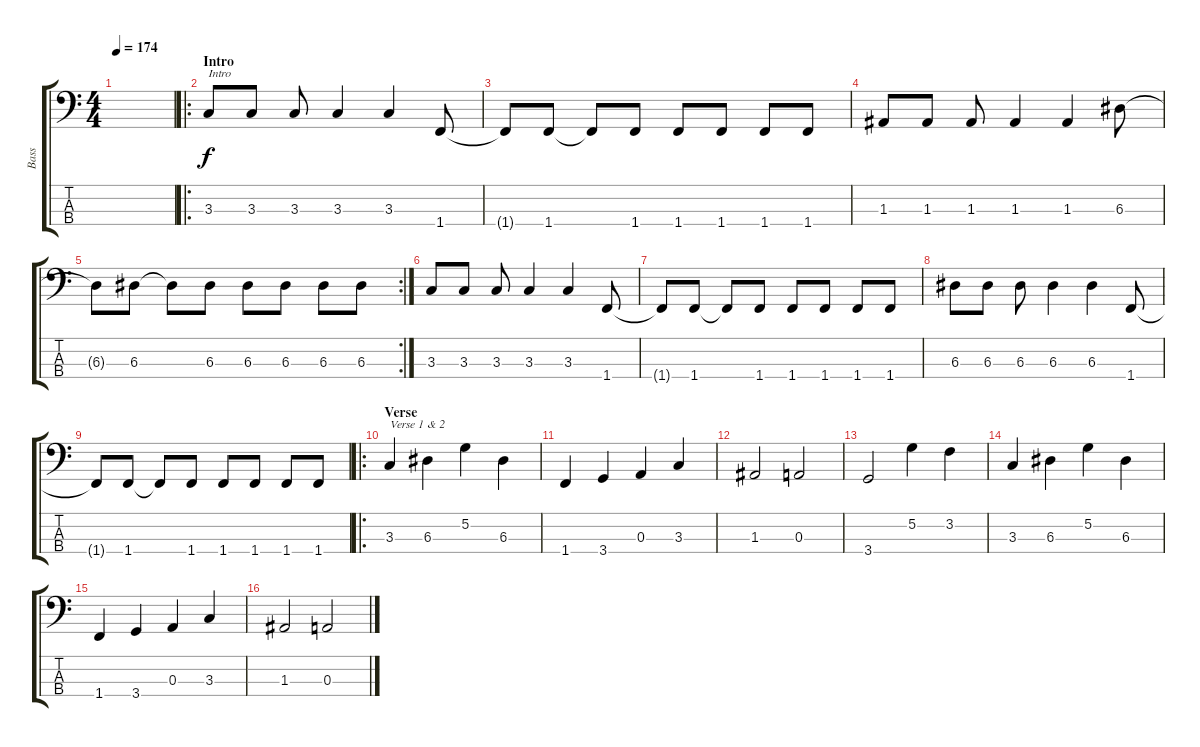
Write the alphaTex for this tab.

\track ("Bass" "Bass") {instrument acousticguitarnylon}
\staff {score tabs}
\tuning (G2 D2 A1 E1) {hide}
\ts (4 4)
\tempo 174
\clef f4
\ks c
|
\ro
\section ("" "Intro")
3.3.8{txt "Intro"} 3.3.8 3.3.8 3.3.4 3.3.4 1.4.8 |
1.4{t}.8 1.4.8 1.4{t}.8 1.4.8 1.4.8 1.4.8 1.4.8 1.4.8 |
1.3.8 1.3.8 1.3.8 1.3.4 1.3.4 6.3.8 |
\rc 2
6.3{t}.8 6.3.8 6.3{t}.8 6.3.8 6.3.8 6.3.8 6.3.8 6.3.8 |
3.3.8 3.3.8 3.3.8 3.3.4 3.3.4 1.4.8 |
1.4{t}.8 1.4.8 1.4{t}.8 1.4.8 1.4.8 1.4.8 1.4.8 1.4.8 |
6.3.8 6.3.8 6.3.8 6.3.4 6.3.4 1.4.8 |
1.4{t}.8 1.4.8 1.4{t}.8 1.4.8 1.4.8 1.4.8 1.4.8 1.4.8 |
\ro
\section ("" "Verse")
3.3.4{txt "Verse 1 & 2"} 6.3.4 5.2.4 6.3.4 |
1.4.4 3.4.4 0.3.4 3.3.4 |
1.3.2 0.3.2 |
3.4.2 5.2.4 3.2.4 |
3.3.4 6.3.4 5.2.4 6.3.4 |
1.4.4 3.4.4 0.3.4 3.3.4 |
1.3.2 0.3.2
